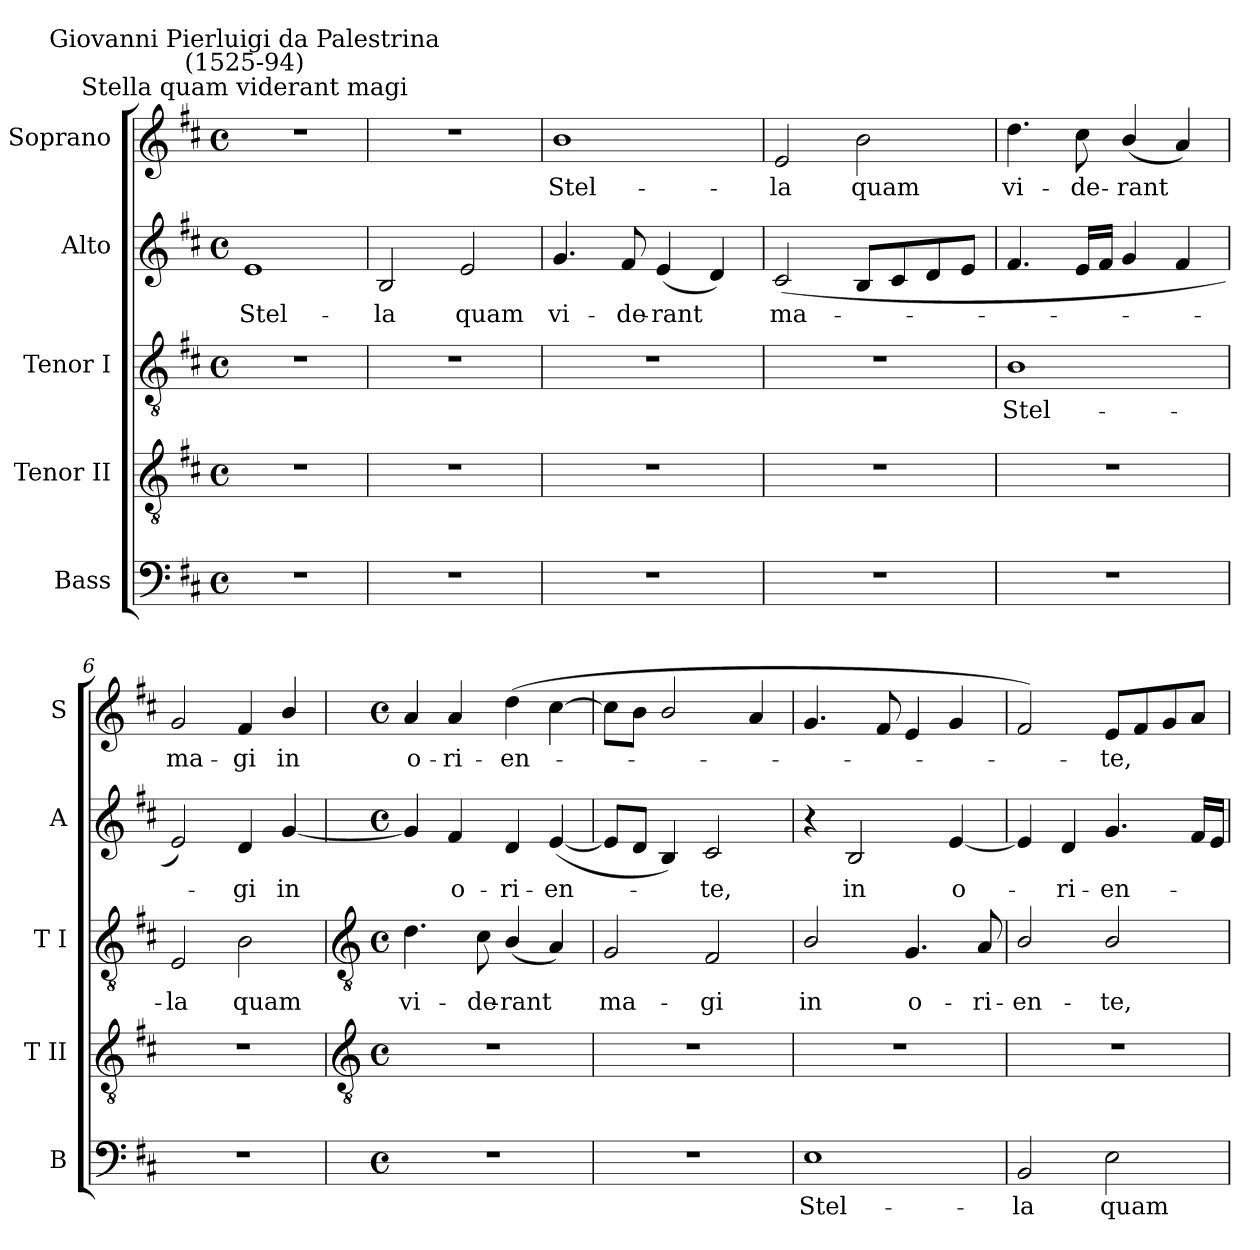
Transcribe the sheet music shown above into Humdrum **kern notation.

**kern	**text	**kern	**kern	**text	**kern	**text	**kern	**text
*part5	*part5	*part4	*part3	*part3	*part2	*part2	*part1	*part1
*staff5	*staff5	*staff4	*staff3	*staff3	*staff2	*staff2	*staff1	*staff1
*I"Bass	*	*I"Tenor II	*I"Tenor I	*	*I"Alto	*	*I"Soprano	*
*I'B	*	*I'T II	*I'T I	*	*I'A	*	*I'S	*
*clefF4	*	*clefGv2	*clefGv2	*	*clefG2	*	*clefG2	*
*k[f#c#]	*	*k[f#c#]	*k[f#c#]	*	*k[f#c#]	*	*k[f#c#]	*
*D:	*	*D:	*D:	*	*D:	*	*D:	*
*M4/4	*	*M4/4	*M4/4	*	*M4/4	*	*M4/4	*
*met(c)	*	*met(c)	*met(c)	*	*met(c)	*	*met(c)	*
=1	=1	=1	=1	=1	=1	=1	=1	=1
!	!	!	!	!	!	!	!LO:TX:a:cj:t=Stella quam viderant magi	!
!	!	!	!	!	!	!	!LO:TX:a:cj:t=Giovanni Pierluigi da Palestrina\n(1525-94)	!
!	!	!	!	!	!	!LO:LY:b	!	!
1r	.	1r	1r	.	1e	Stel-	1r	.
=2	=2	=2	=2	=2	=2	=2	=2	=2
!	!	!	!	!	!	!LO:LY:b	!	!
1r	.	1r	1r	.	2B	-la	1r	.
!	!	!	!	!	!	!LO:LY:b	!	!
.	.	.	.	.	2e	quam	.	.
=3	=3	=3	=3	=3	=3	=3	=3	=3
!	!	!	!	!	!	!LO:LY:b	!	!LO:LY:b
1r	.	1r	1r	.	4.g	vi-	1b	Stel-
!	!	!	!	!	!	!LO:LY:b	!	!
.	.	.	.	.	8f#	-de-	.	.
!	!	!	!	!	!	!LO:LY:b	!	!
.	.	.	.	.	(<4e	-rant	.	.
.	.	.	.	.	4d)	.	.	.
=4	=4	=4	=4	=4	=4	=4	=4	=4
!	!	!	!	!	!	!LO:LY:b	!	!LO:LY:b
1r	.	1r	1r	.	(<2c#	ma-	2e	-la
!	!	!	!	!	!	!	!	!LO:LY:b
.	.	.	.	.	8BL	.	2b	quam
.	.	.	.	.	8c#	.	.	.
.	.	.	.	.	8d	.	.	.
.	.	.	.	.	8eJ	.	.	.
=5	=5	=5	=5	=5	=5	=5	=5	=5
!	!	!	!	!LO:LY:b	!	!	!	!LO:LY:b
1r	.	1r	1B	Stel-	4.f#	.	4.dd	vi-
!	!	!	!	!	!	!	!	!LO:LY:b
.	.	.	.	.	16eLL	.	8cc#	-de-
.	.	.	.	.	16f#JJ	.	.	.
!	!	!	!	!	!	!	!	!LO:LY:b
.	.	.	.	.	4g	.	(<4b/	-rant
.	.	.	.	.	4f#	.	4a)	.
=6	=6	=6	=6	=6	=6	=6	=6	=6
!	!	!	!	!LO:LY:b	!	!	!	!LO:LY:b
1r	.	1r	2E	-la	2e)	.	2g	ma-
!	!	!	!	!LO:LY:b	!	!LO:LY:b	!	!LO:LY:b
.	.	.	2B	quam	4d	gi	4f#	-gi
!	!	!	!	!	!	!LO:LY:b	!	!LO:LY:b
.	.	.	.	.	[4g	in	4b/	in
!!LO:LB:g=z
=7	=7	=7	=7	=7	=7	=7	=7	=7
*	*	*clefGv2	*clefGv2	*	*	*	*	*
*M4/4	*	*M4/4	*M4/4	*	*M4/4	*	*M4/4	*
*met(c)	*	*met(c)	*met(c)	*	*met(c)	*	*met(c)	*
!	!	!	!	!LO:LY:b	!	!	!	!LO:LY:b
1r	.	1r	4.d	vi-	4g]	.	4a	o-
!	!	!	!	!	!	!LO:LY:b	!	!LO:LY:b
.	.	.	.	.	4f#	o-	4a	-ri-
!	!	!	!	!LO:LY:b	!	!	!	!
.	.	.	8c#	-de-	.	.	.	.
!	!	!	!	!LO:LY:b	!	!LO:LY:b	!	!LO:LY:b
.	.	.	(<4B/	-rant	4d	-ri-	(>4dd	-en-
!	!	!	!	!	!	!LO:LY:b	!	!
.	.	.	4A)	.	(<[4e	-en-	[4cc#	.
=8	=8	=8	=8	=8	=8	=8	=8	=8
!	!	!	!	!LO:LY:b	!	!	!	!
1r	.	1r	2G	ma-	8eL]	.	8cc#L]	.
.	.	.	.	.	8dJ	.	8bJ	.
.	.	.	.	.	4B)	.	2b/	.
!	!	!	!	!LO:LY:b	!	!LO:LY:b	!	!
.	.	.	2F#	-gi	2c#	te,	.	.
.	.	.	.	.	.	.	4a	.
=9	=9	=9	=9	=9	=9	=9	=9	=9
!	!LO:LY:b	!	!	!LO:LY:b	!	!	!	!
1E	Stel-	1r	2B/	in	4r	.	4.g	.
!	!	!	!	!	!	!LO:LY:b	!	!
.	.	.	.	.	2B	in	.	.
.	.	.	.	.	.	.	8f#	.
!	!	!	!	!LO:LY:b	!	!	!	!
.	.	.	4.G	o-	.	.	4e	.
!	!	!	!	!	!	!LO:LY:b	!	!
.	.	.	.	.	[4e	o-	4g	.
!	!	!	!	!LO:LY:b	!	!	!	!
.	.	.	8A	-ri-	.	.	.	.
=10	=10	=10	=10	=10	=10	=10	=10	=10
!	!LO:LY:b	!	!	!LO:LY:b	!	!	!	!
2BB	-la	1r	2B/	-en-	4e]	.	2f#)	.
!	!	!	!	!	!	!LO:LY:b	!	!
.	.	.	.	.	4d	ri-	.	.
!	!LO:LY:b	!	!	!LO:LY:b	!	!LO:LY:b	!	!LO:LY:b
2E	quam	.	2B/	-te,	4.g	-en-	8eL	te,
.	.	.	.	.	.	.	8f#	.
.	.	.	.	.	.	.	8g	.
.	.	.	.	.	16f#LL	.	8aJ	.
.	.	.	.	.	16eJJ	.	.	.
=	=	=	=	=	=	=	=	=
*-	*-	*-	*-	*-	*-	*-	*-	*-
